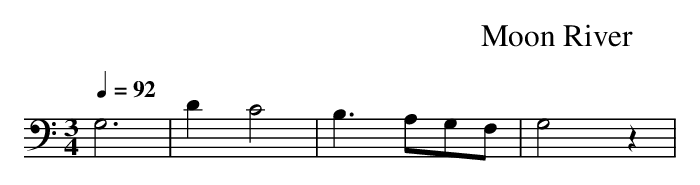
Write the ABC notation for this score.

X:1
T:Moon River
M:3/4
L:1/8
Q:1/4=92
K:C clef=bass
G,6|D2 C4| B,3 A,G,F,|G,4 z2|
